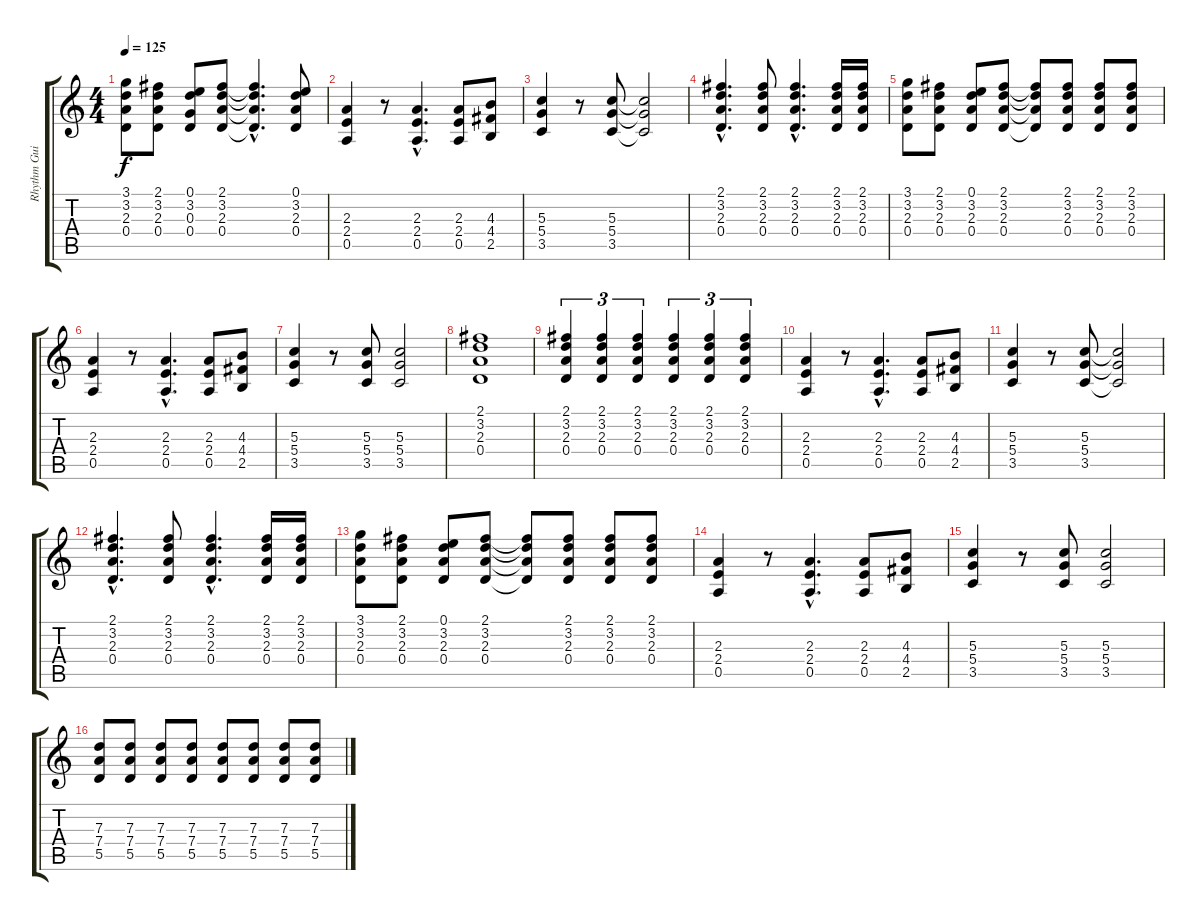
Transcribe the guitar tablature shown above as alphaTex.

\track ("Rhythm Guitar" "Rhythm Gui") {instrument overdrivenguitar}
\staff {score tabs}
\tuning (E4 B3 G3 D3 A2 E2) {hide}
\ts (4 4)
\tempo 125
\clef g2
\ks c
(3.1 3.2 2.3 0.4).8{dy f} (2.1 3.2 2.3 0.4).8 (0.1 3.2 0.3 0.4).8 (2.1 3.2 2.3 0.4).8 (2.1{hac t} 3.2{hac t} 2.3{hac t} 0.4{hac t}).4{d} (0.1 3.2 2.3 0.4).8 |
(2.3 2.4 0.5).4 r.8 (2.3{hac} 2.4{hac} 0.5{hac}).4{d} (2.3 2.4 0.5).8 (4.3 4.4 2.5).8 |
(5.3 5.4 3.5).4 r.8 (5.3 5.4 3.5).8 (5.3{t} 5.4{t} 3.5{t}).2 |
(2.1{hac} 3.2{hac} 2.3{hac} 0.4{hac}).4{d} (2.1 3.2 2.3 0.4).8 (2.1{hac} 3.2{hac} 2.3{hac} 0.4{hac}).4{d} (2.1 3.2 2.3 0.4).16 (2.1 3.2 2.3 0.4).16 |
(3.1 3.2 2.3 0.4).8 (2.1 3.2 2.3 0.4).8 (0.1 3.2 2.3 0.4).8 (2.1 3.2 2.3 0.4).8 (2.1{t} 3.2{t} 2.3{t} 0.4{t}).8 (2.1 3.2 2.3 0.4).8 (2.1 3.2 2.3 0.4).8 (2.1 3.2 2.3 0.4).8 |
(2.3 2.4 0.5).4 r.8 (2.3{hac} 2.4{hac} 0.5{hac}).4{d} (2.3 2.4 0.5).8 (4.3 4.4 2.5).8 |
(5.3 5.4 3.5).4 r.8 (5.3 5.4 3.5).8 (5.3 5.4 3.5).2 |
(2.1 3.2 2.3 0.4).1 |
(2.1 3.2 2.3 0.4).4{tu (3 2)} (2.1 3.2 2.3 0.4).4{tu (3 2)} (2.1 3.2 2.3 0.4).4{tu (3 2)} (2.1 3.2 2.3 0.4).4{tu (3 2)} (2.1 3.2 2.3 0.4).4{tu (3 2)} (2.1 3.2 2.3 0.4).4{tu (3 2)} |
(2.3 2.4 0.5).4 r.8 (2.3{hac} 2.4{hac} 0.5{hac}).4{d} (2.3 2.4 0.5).8 (4.3 4.4 2.5).8 |
(5.3 5.4 3.5).4 r.8 (5.3 5.4 3.5).8 (5.3{t} 5.4{t} 3.5{t}).2 |
(2.1{hac} 3.2{hac} 2.3{hac} 0.4{hac}).4{d} (2.1 3.2 2.3 0.4).8 (2.1{hac} 3.2{hac} 2.3{hac} 0.4{hac}).4{d} (2.1 3.2 2.3 0.4).16 (2.1 3.2 2.3 0.4).16 |
(3.1 3.2 2.3 0.4).8 (2.1 3.2 2.3 0.4).8 (0.1 3.2 2.3 0.4).8 (2.1 3.2 2.3 0.4).8 (2.1{t} 3.2{t} 2.3{t} 0.4{t}).8 (2.1 3.2 2.3 0.4).8 (2.1 3.2 2.3 0.4).8 (2.1 3.2 2.3 0.4).8 |
(2.3 2.4 0.5).4 r.8 (2.3{hac} 2.4{hac} 0.5{hac}).4{d} (2.3 2.4 0.5).8 (4.3 4.4 2.5).8 |
(5.3 5.4 3.5).4 r.8 (5.3 5.4 3.5).8 (5.3 5.4 3.5).2 |
(7.3 7.4 5.5).8 (7.3 7.4 5.5).8 (7.3 7.4 5.5).8 (7.3 7.4 5.5).8 (7.3 7.4 5.5).8 (7.3 7.4 5.5).8 (7.3 7.4 5.5).8 (7.3 7.4 5.5).8
